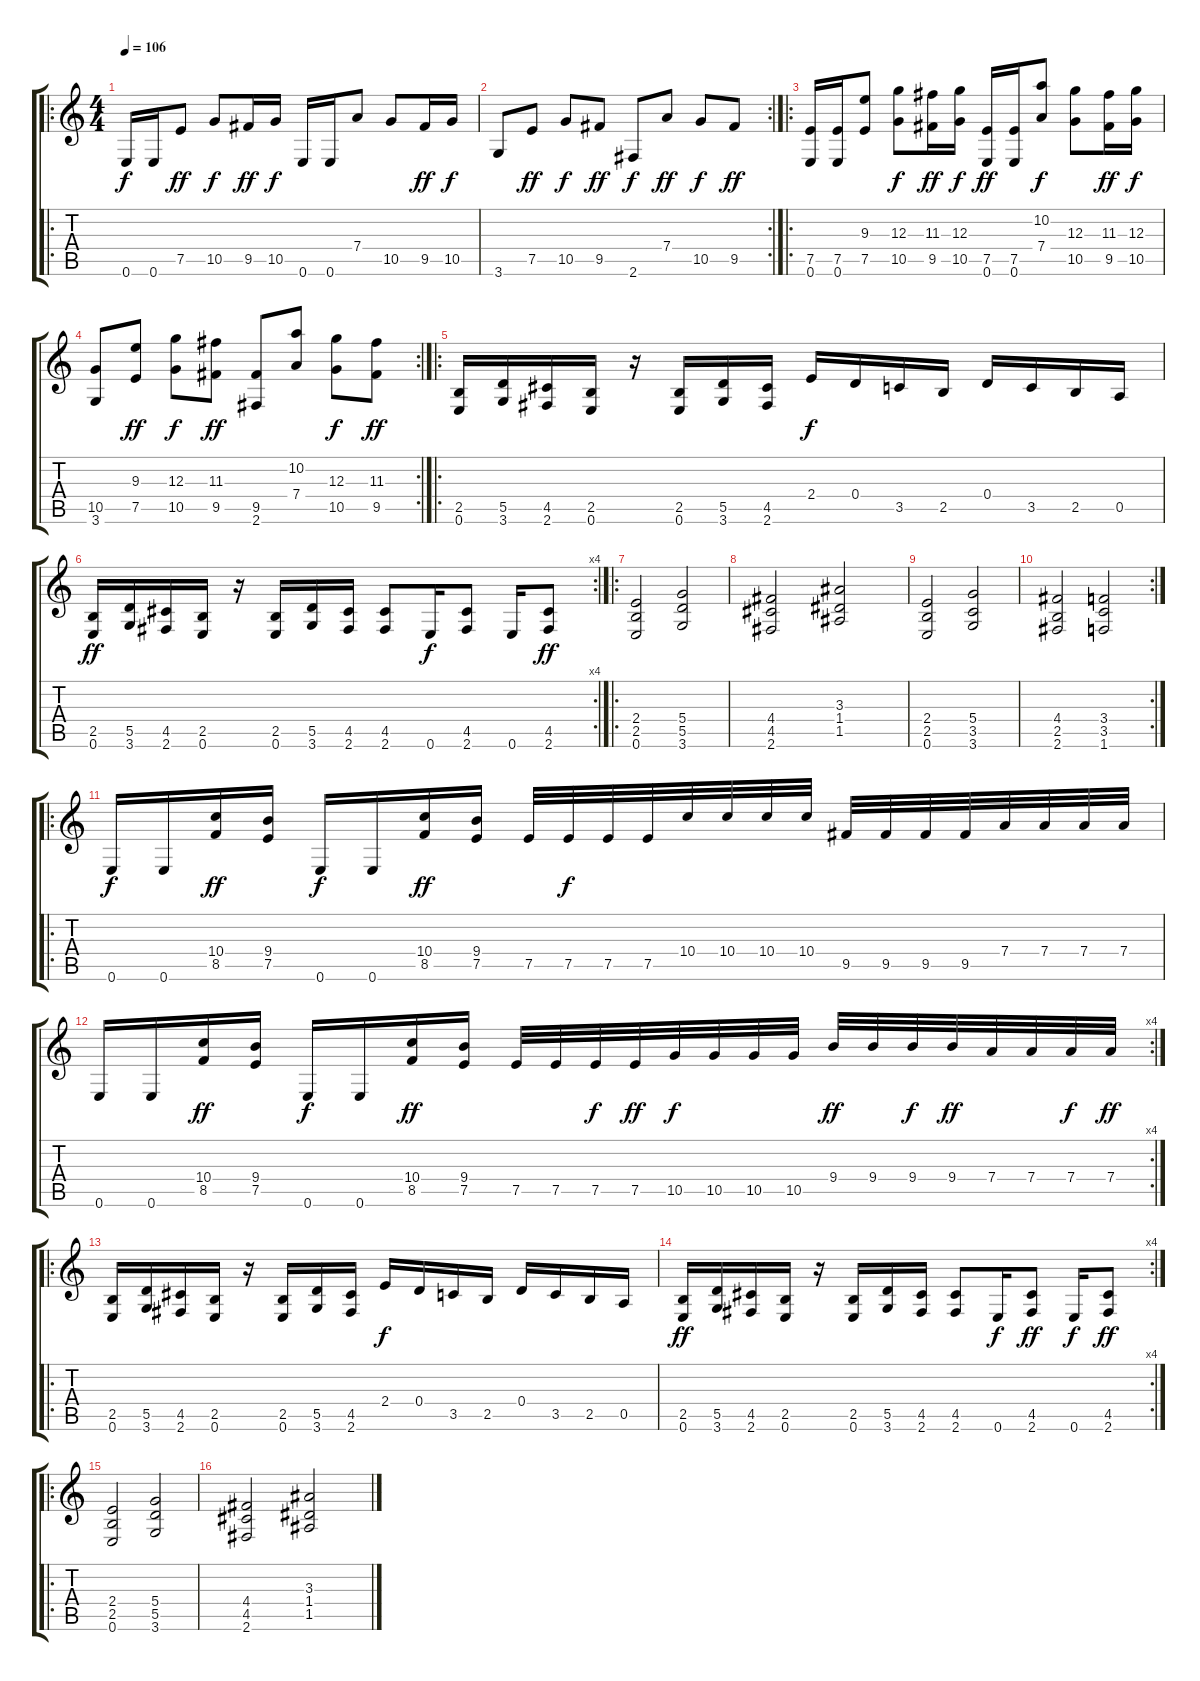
\track "" {instrument distortionguitar}
\staff {score tabs}
\tuning (E4 B3 G3 D3 A2 E2) {hide}
\ro
\ts (4 4)
\tempo 106
\clef g2
\ks c
0.6.16{dy f instrument distortionguitar} 0.6.16 7.5.8{dy ff} 10.5.8{dy f} 9.5.16{dy ff} 10.5.16{dy f} 0.6.16 0.6.16 7.4.8 10.5.8 9.5.16{dy ff} 10.5.16{dy f} |
\rc 2
3.6.8 7.5.8{dy ff} 10.5.8{dy f} 9.5.8{dy ff} 2.6.8{dy f} 7.4.8{dy ff} 10.5.8{dy f} 9.5.8{dy ff} |
\ro
(7.5 0.6).16 (7.5 0.6).16 (9.3 7.5).8 (12.3 10.5).8{dy f} (11.3 9.5).16{dy ff} (12.3 10.5).16{dy f} (7.5 0.6).16{dy ff} (7.5 0.6).16 (10.2 7.4).8{dy f} (12.3 10.5).8 (11.3 9.5).16{dy ff} (12.3 10.5).16{dy f} |
\rc 2
(10.5 3.6).8 (9.3 7.5).8{dy ff} (12.3 10.5).8{dy f} (11.3 9.5).8{dy ff} (9.5 2.6).8 (10.2 7.4).8 (12.3 10.5).8{dy f} (11.3 9.5).8{dy ff} |
\ro
(2.5 0.6).16 (5.5 3.6).16 (4.5 2.6).16 (2.5 0.6).16 r.16 (2.5 0.6).16 (5.5 3.6).16 (4.5 2.6).16 2.4.16{dy f} 0.4.16 3.5.16 2.5.16 0.4.16 3.5.16 2.5.16 0.5.16 |
\rc 4
(2.5 0.6).16{dy ff} (5.5 3.6).16 (4.5 2.6).16 (2.5 0.6).16 r.16 (2.5 0.6).16 (5.5 3.6).16 (4.5 2.6).16 (4.5 2.6).8 0.6.16{dy f} (4.5 2.6).8 0.6.16 (4.5 2.6).8{dy ff} |
\ro
(2.4 2.5 0.6).2 (5.4 5.5 3.6).2 |
(4.4 4.5 2.6).2 (3.3 1.4 1.5).2 |
(2.4 2.5 0.6).2 (5.4 3.5 3.6).2 |
\rc 2
(4.4 2.5 2.6).2 (3.4 3.5 1.6).2 |
\ro
0.6.16{dy f} 0.6.16 (10.4 8.5).16{dy ff} (9.4 7.5).16 0.6.16{dy f} 0.6.16 (10.4 8.5).16{dy ff} (9.4 7.5).16 7.5.32 7.5.32{dy f} 7.5.32 7.5.32 10.4.32 10.4.32 10.4.32 10.4.32 9.5.32 9.5.32 9.5.32 9.5.32 7.4.32 7.4.32 7.4.32 7.4.32 |
\rc 4
0.6.16 0.6.16 (10.4 8.5).16{dy ff} (9.4 7.5).16 0.6.16{dy f} 0.6.16 (10.4 8.5).16{dy ff} (9.4 7.5).16 7.5.32 7.5.32 7.5.32{dy f} 7.5.32{dy ff} 10.5.32{dy f} 10.5.32 10.5.32 10.5.32 9.4.32{dy ff} 9.4.32 9.4.32{dy f} 9.4.32{dy ff} 7.4.32 7.4.32 7.4.32{dy f} 7.4.32{dy ff} |
\ro
(2.5 0.6).16 (5.5 3.6).16 (4.5 2.6).16 (2.5 0.6).16 r.16 (2.5 0.6).16 (5.5 3.6).16 (4.5 2.6).16 2.4.16{dy f} 0.4.16 3.5.16 2.5.16 0.4.16 3.5.16 2.5.16 0.5.16 |
\rc 4
(2.5 0.6).16{dy ff} (5.5 3.6).16 (4.5 2.6).16 (2.5 0.6).16 r.16 (2.5 0.6).16 (5.5 3.6).16 (4.5 2.6).16 (4.5 2.6).8 0.6.16{dy f} (4.5 2.6).8{dy ff} 0.6.16{dy f} (4.5 2.6).8{dy ff} |
\ro
(2.4 2.5 0.6).2 (5.4 5.5 3.6).2 |
(4.4 4.5 2.6).2 (3.3 1.4 1.5).2
